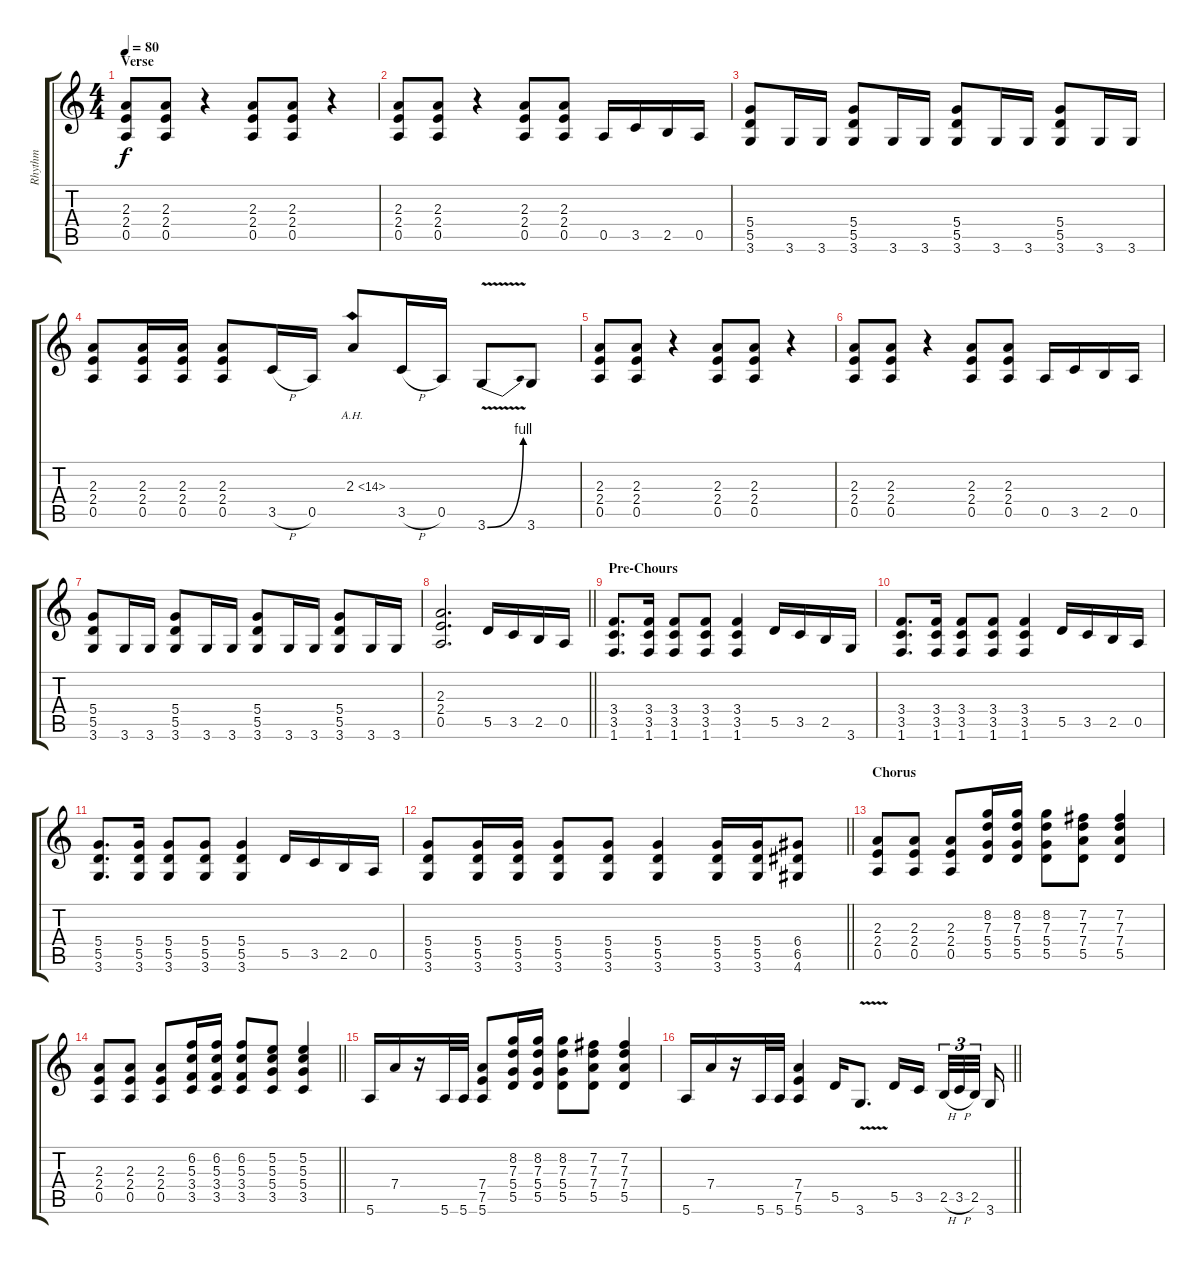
\track ("Rhythm" "Rhythm") {instrument overdrivenguitar}
\staff {score tabs}
\tuning (E4 B3 G3 D3 A2 E2) {hide}
\ts (4 4)
\section ("" "Verse")
\tempo 80
\clef g2
\ks c
(2.3 2.4 0.5).8{dy f} (2.3 2.4 0.5).8 r.4 (2.3 2.4 0.5).8 (2.3 2.4 0.5).8 r.4 |
(2.3 2.4 0.5).8 (2.3 2.4 0.5).8 r.4 (2.3 2.4 0.5).8 (2.3 2.4 0.5).8 0.5.16 3.5.16 2.5.16 0.5.16 |
(5.4 5.5 3.6).8 3.6.16 3.6.16 (5.4 5.5 3.6).8 3.6.16 3.6.16 (5.4 5.5 3.6).8 3.6.16 3.6.16 (5.4 5.5 3.6).8 3.6.16 3.6.16 |
(2.3 2.4 0.5).8 (2.3 2.4 0.5).16 (2.3 2.4 0.5).16 (2.3 2.4 0.5).8 3.5{h}.16 0.5.16 2.3{ah 12}.8 3.5{h}.16 0.5.16 3.6{be (bend 0 0 60 4) v}.8 3.6.8 |
(2.3 2.4 0.5).8 (2.3 2.4 0.5).8 r.4 (2.3 2.4 0.5).8 (2.3 2.4 0.5).8 r.4 |
(2.3 2.4 0.5).8 (2.3 2.4 0.5).8 r.4 (2.3 2.4 0.5).8 (2.3 2.4 0.5).8 0.5.16 3.5.16 2.5.16 0.5.16 |
(5.4 5.5 3.6).8 3.6.16 3.6.16 (5.4 5.5 3.6).8 3.6.16 3.6.16 (5.4 5.5 3.6).8 3.6.16 3.6.16 (5.4 5.5 3.6).8 3.6.16 3.6.16 |
\barLineRight lightlight
(2.3 2.4 0.5).2{d} 5.5.16 3.5.16 2.5.16 0.5.16 |
\section ("" "Pre-Chours")
(3.4 3.5 1.6).8{d} (3.4 3.5 1.6).16 (3.4 3.5 1.6).8 (3.4 3.5 1.6).8 (3.4 3.5 1.6).4 5.5.16 3.5.16 2.5.16 3.6.16 |
(3.4 3.5 1.6).8{d} (3.4 3.5 1.6).16 (3.4 3.5 1.6).8 (3.4 3.5 1.6).8 (3.4 3.5 1.6).4 5.5.16 3.5.16 2.5.16 0.5.16 |
(5.4 5.5 3.6).8{d} (5.4 5.5 3.6).16 (5.4 5.5 3.6).8 (5.4 5.5 3.6).8 (5.4 5.5 3.6).4 5.5.16 3.5.16 2.5.16 0.5.16 |
\barLineRight lightlight
(5.4 5.5 3.6).8 (5.4 5.5 3.6).16 (5.4 5.5 3.6).16 (5.4 5.5 3.6).8 (5.4 5.5 3.6).8 (5.4 5.5 3.6).4 (5.4 5.5 3.6).16 (5.4 5.5 3.6).16 (6.4 6.5 4.6).8 |
\section ("" "Chorus")
(2.3 2.4 0.5).8 (2.3 2.4 0.5).8 (2.3 2.4 0.5).8 (8.2 7.3 5.4 5.5).16 (8.2 7.3 5.4 5.5).16 (8.2 7.3 5.4 5.5).8 (7.2 7.3 7.4 5.5).8 (7.2 7.3 7.4 5.5).4 |
\barLineRight lightlight
(2.3 2.4 0.5).8 (2.3 2.4 0.5).8 (2.3 2.4 0.5).8 (6.2 5.3 3.4 3.5).16 (6.2 5.3 3.4 3.5).16 (6.2 5.3 3.4 3.5).8 (5.2 5.3 5.4 3.5).8 (5.2 5.3 5.4 3.5).4 |
\section ("" "")
5.6.16 7.4.16 r.16 5.6.32 5.6.32 (7.4 7.5 5.6).8 (8.2 7.3 5.4 5.5).16 (8.2 7.3 5.4 5.5).16 (8.2 7.3 5.4 5.5).8 (7.2 7.3 7.4 5.5).8 (7.2 7.3 7.4 5.5).4 |
\barLineRight lightlight
5.6.16 7.4.16 r.16 5.6.32 5.6.32 (7.4 7.5 5.6).4 5.5.16 3.6{v}.8{d} 5.5.16 3.5.16{beam splitsecondary} 2.5{h}.32{tu (3 2)} 3.5{h}.32{tu (3 2)} 2.5.32{tu (3 2) beam splitsecondary} 3.6.16
